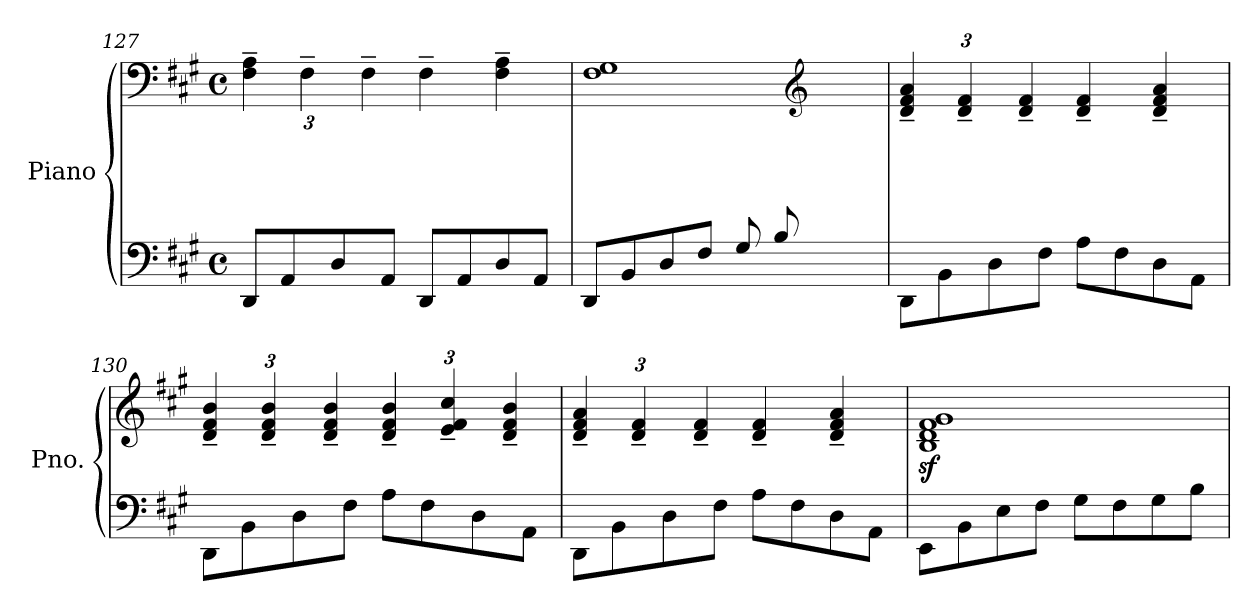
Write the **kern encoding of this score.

**kern	**kern	**dynam
*part1	*part1	*part1
*staff2	*staff1	*staff1/2
*I"Piano	*	*
*I'Pno.	*	*
*clefF4	*clefF4	*
*k[f#c#g#]	*k[f#c#g#]	*
*M4/4	*M4/4	*
*met(c)	*met(c)	*
*	*Xbrackettup	*
=127	=127	=127
8DD/L	6F#\~ 6A\~	.
8AA/	.	.
.	6F#~\	.
8D/	.	.
.	6F#~\	.
8AA/J	.	.
8DD/L	4F#~\	.
8AA/	.	.
8D/	4F#\~ 4A\~	.
8AA/J	.	.
!!LO:LB:g=z
=128	=128	=128
*	*^	*
*	*	*^	*
(<8DD/L	1F# 1G#	2.ryy	2.ryy	.
8BB/	.	.	.	.
8D/	.	.	.	.
8F#/J	.	.	.	.
8G#/L	.	.	.	.
8B/	.	.	.	.
*	*clefG2	*	*	*
4ryy	.	4ryy	8d\	.
.	.	.	8f#\J)	.
=129	=129	=129	=129	=129
!	!	!	!	!LO:DY:b
*	*v	*v	*v	*
8DD\L	6d/~ 6f#/~ 6a/~	other-dynamics
8BB\	.	.
.	6d/~ 6f#/~	.
8D\	.	.
.	6d/~ 6f#/~	.
8F#\J	.	.
8A\L	4d/~ 4f#/~	.
8F#\	.	.
8D\	4d/~ 4f#/~ 4a/~	.
8AA\J	.	.
=130	=130	=130
8DD\L	6d/~ 6f#/~ 6b/~	.
8BB\	.	.
.	6d/~ 6f#/~ 6b/~	.
8D\	.	.
.	6d/~ 6f#/~ 6b/~	.
8F#\J	.	.
8A\L	6d/~ 6f#/~ 6b/~	.
8F#\	.	.
.	6e/~ 6f#/~ 6cc#/~	.
8D\	.	.
.	6d/~ 6f#/~ 6b/~	.
8AA\J	.	.
=131	=131	=131
8DD\L	6d/~ 6f#/~ 6a/~	.
8BB\	.	.
.	6d/~ 6f#/~	.
8D\	.	.
.	6d/~ 6f#/~	.
8F#\J	.	.
8A\L	4d/~ 4f#/~	.
8F#\	.	.
8D\	4d/~ 4f#/~ 4a/~	.
8AA\J	.	.
!!LO:LB:g=z
=132	=132	=132
8EE\L	1Bz< 1dz< 1f#z< 1g#z<	.
8BB\	.	.
8E\	.	.
8F#\J	.	.
8G#\L	.	.
8F#\	.	.
8G#\	.	.
8B\J	.	.
=	=	=
*-	*-	*-
